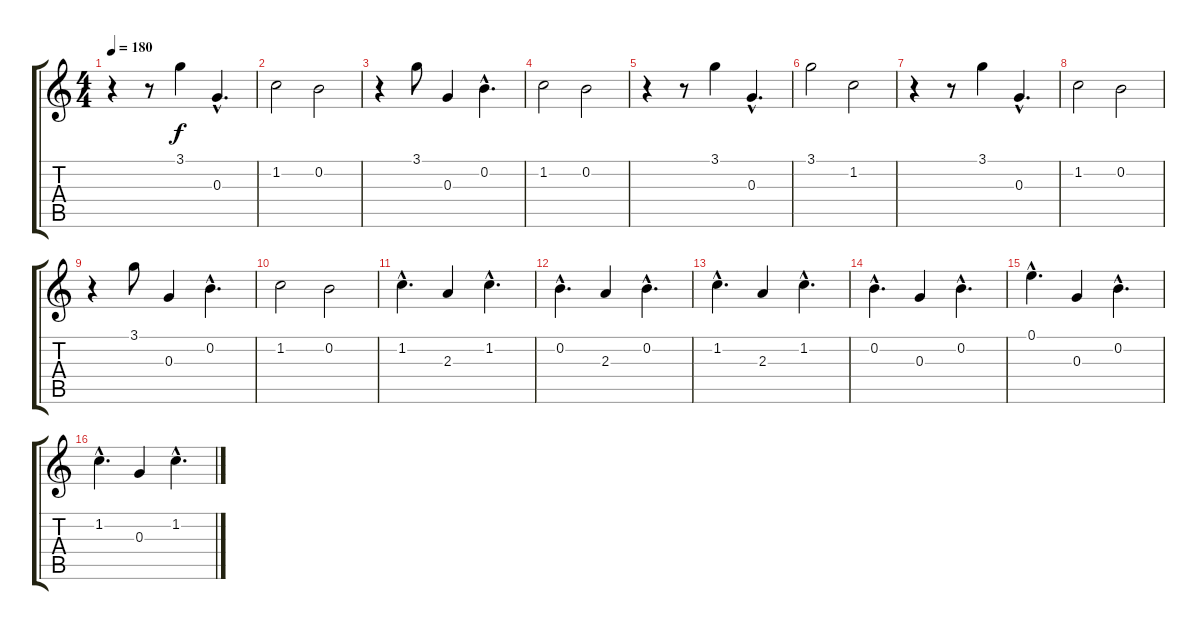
\track "" {instrument acousticguitarnylon}
\staff {score tabs}
\tuning (E4 B3 G3 D3 A2 E2) {hide}
\ts (4 4)
\tempo 180
\clef g2
\ks c
r.4{dy f} r.8 3.1.4 0.3{hac}.4{d} |
1.2.2 0.2.2 |
r.4 3.1.8 0.3.4 0.2{hac}.4{d} |
1.2.2 0.2.2 |
r.4 r.8 3.1.4 0.3{hac}.4{d} |
3.1.2 1.2.2 |
r.4 r.8 3.1.4 0.3{hac}.4{d} |
1.2.2 0.2.2 |
r.4 3.1.8 0.3.4 0.2{hac}.4{d} |
1.2.2 0.2.2 |
1.2{hac}.4{d} 2.3.4 1.2{hac}.4{d} |
0.2{hac}.4{d} 2.3.4 0.2{hac}.4{d} |
1.2{hac}.4{d} 2.3.4 1.2{hac}.4{d} |
0.2{hac}.4{d} 0.3.4 0.2{hac}.4{d} |
0.1{hac}.4{d} 0.3.4 0.2{hac}.4{d} |
1.2{hac}.4{d} 0.3.4 1.2{hac}.4{d}
